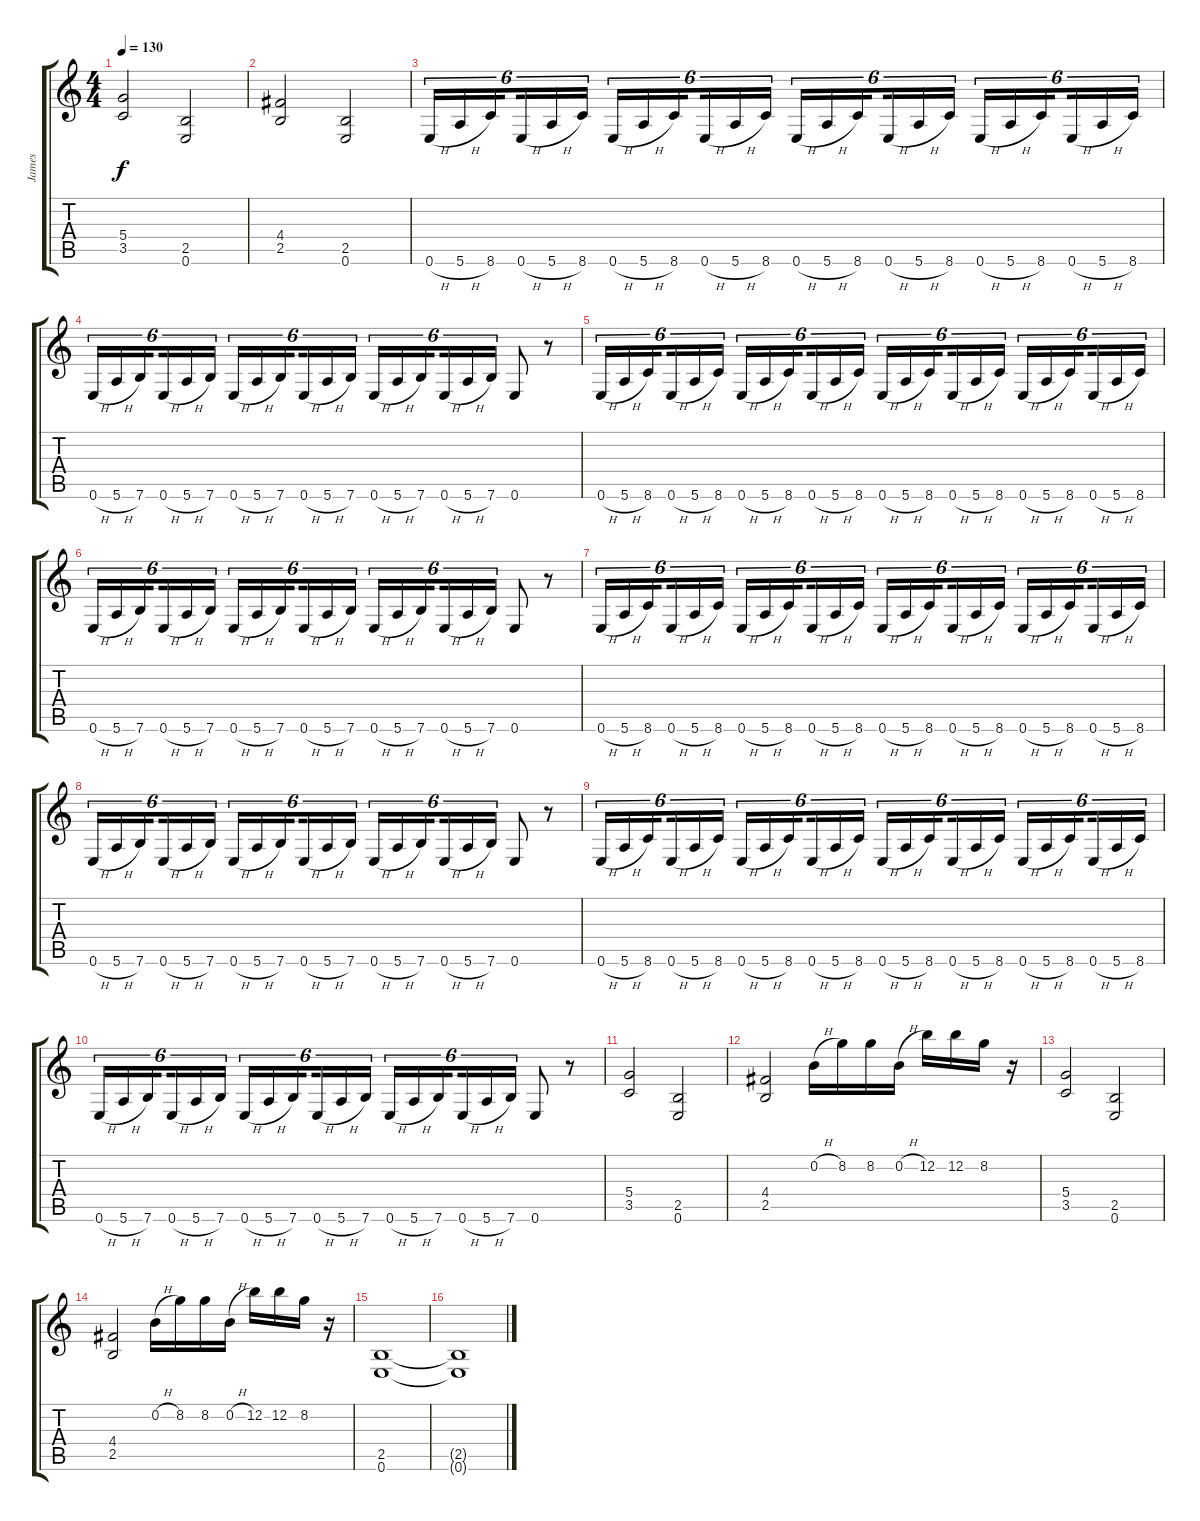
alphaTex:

\track ("James" "James") {instrument overdrivenguitar}
\staff {score tabs}
\tuning (E4 B3 G3 D3 A2 E2) {hide}
\ts (4 4)
\tempo 130
\clef g2
\ks c
(5.4 3.5).2{dy f} (2.5 0.6).2 |
(4.4 2.5).2 (2.5 0.6).2 |
0.6{h}.16{tu (6 4)} 5.6{h}.16{tu (6 4)} 8.6.16{tu (6 4) beam splitsecondary} 0.6{h}.16{tu (6 4)} 5.6{h}.16{tu (6 4)} 8.6.16{tu (6 4)} 0.6{h}.16{tu (6 4)} 5.6{h}.16{tu (6 4)} 8.6.16{tu (6 4) beam splitsecondary} 0.6{h}.16{tu (6 4)} 5.6{h}.16{tu (6 4)} 8.6.16{tu (6 4)} 0.6{h}.16{tu (6 4)} 5.6{h}.16{tu (6 4)} 8.6.16{tu (6 4) beam splitsecondary} 0.6{h}.16{tu (6 4)} 5.6{h}.16{tu (6 4)} 8.6.16{tu (6 4)} 0.6{h}.16{tu (6 4)} 5.6{h}.16{tu (6 4)} 8.6.16{tu (6 4) beam splitsecondary} 0.6{h}.16{tu (6 4)} 5.6{h}.16{tu (6 4)} 8.6.16{tu (6 4)} |
0.6{h}.16{tu (6 4)} 5.6{h}.16{tu (6 4)} 7.6.16{tu (6 4) beam splitsecondary} 0.6{h}.16{tu (6 4)} 5.6{h}.16{tu (6 4)} 7.6.16{tu (6 4)} 0.6{h}.16{tu (6 4)} 5.6{h}.16{tu (6 4)} 7.6.16{tu (6 4) beam splitsecondary} 0.6{h}.16{tu (6 4)} 5.6{h}.16{tu (6 4)} 7.6.16{tu (6 4)} 0.6{h}.16{tu (6 4)} 5.6{h}.16{tu (6 4)} 7.6.16{tu (6 4) beam splitsecondary} 0.6{h}.16{tu (6 4)} 5.6{h}.16{tu (6 4)} 7.6.16{tu (6 4)} 0.6.8 r.8 |
0.6{h}.16{tu (6 4)} 5.6{h}.16{tu (6 4)} 8.6.16{tu (6 4) beam splitsecondary} 0.6{h}.16{tu (6 4)} 5.6{h}.16{tu (6 4)} 8.6.16{tu (6 4)} 0.6{h}.16{tu (6 4)} 5.6{h}.16{tu (6 4)} 8.6.16{tu (6 4) beam splitsecondary} 0.6{h}.16{tu (6 4)} 5.6{h}.16{tu (6 4)} 8.6.16{tu (6 4)} 0.6{h}.16{tu (6 4)} 5.6{h}.16{tu (6 4)} 8.6.16{tu (6 4) beam splitsecondary} 0.6{h}.16{tu (6 4)} 5.6{h}.16{tu (6 4)} 8.6.16{tu (6 4)} 0.6{h}.16{tu (6 4)} 5.6{h}.16{tu (6 4)} 8.6.16{tu (6 4) beam splitsecondary} 0.6{h}.16{tu (6 4)} 5.6{h}.16{tu (6 4)} 8.6.16{tu (6 4)} |
0.6{h}.16{tu (6 4)} 5.6{h}.16{tu (6 4)} 7.6.16{tu (6 4) beam splitsecondary} 0.6{h}.16{tu (6 4)} 5.6{h}.16{tu (6 4)} 7.6.16{tu (6 4)} 0.6{h}.16{tu (6 4)} 5.6{h}.16{tu (6 4)} 7.6.16{tu (6 4) beam splitsecondary} 0.6{h}.16{tu (6 4)} 5.6{h}.16{tu (6 4)} 7.6.16{tu (6 4)} 0.6{h}.16{tu (6 4)} 5.6{h}.16{tu (6 4)} 7.6.16{tu (6 4) beam splitsecondary} 0.6{h}.16{tu (6 4)} 5.6{h}.16{tu (6 4)} 7.6.16{tu (6 4)} 0.6.8 r.8 |
0.6{h}.16{tu (6 4)} 5.6{h}.16{tu (6 4)} 8.6.16{tu (6 4) beam splitsecondary} 0.6{h}.16{tu (6 4)} 5.6{h}.16{tu (6 4)} 8.6.16{tu (6 4)} 0.6{h}.16{tu (6 4)} 5.6{h}.16{tu (6 4)} 8.6.16{tu (6 4) beam splitsecondary} 0.6{h}.16{tu (6 4)} 5.6{h}.16{tu (6 4)} 8.6.16{tu (6 4)} 0.6{h}.16{tu (6 4)} 5.6{h}.16{tu (6 4)} 8.6.16{tu (6 4) beam splitsecondary} 0.6{h}.16{tu (6 4)} 5.6{h}.16{tu (6 4)} 8.6.16{tu (6 4)} 0.6{h}.16{tu (6 4)} 5.6{h}.16{tu (6 4)} 8.6.16{tu (6 4) beam splitsecondary} 0.6{h}.16{tu (6 4)} 5.6{h}.16{tu (6 4)} 8.6.16{tu (6 4)} |
0.6{h}.16{tu (6 4)} 5.6{h}.16{tu (6 4)} 7.6.16{tu (6 4) beam splitsecondary} 0.6{h}.16{tu (6 4)} 5.6{h}.16{tu (6 4)} 7.6.16{tu (6 4)} 0.6{h}.16{tu (6 4)} 5.6{h}.16{tu (6 4)} 7.6.16{tu (6 4) beam splitsecondary} 0.6{h}.16{tu (6 4)} 5.6{h}.16{tu (6 4)} 7.6.16{tu (6 4)} 0.6{h}.16{tu (6 4)} 5.6{h}.16{tu (6 4)} 7.6.16{tu (6 4) beam splitsecondary} 0.6{h}.16{tu (6 4)} 5.6{h}.16{tu (6 4)} 7.6.16{tu (6 4)} 0.6.8 r.8 |
0.6{h}.16{tu (6 4)} 5.6{h}.16{tu (6 4)} 8.6.16{tu (6 4) beam splitsecondary} 0.6{h}.16{tu (6 4)} 5.6{h}.16{tu (6 4)} 8.6.16{tu (6 4)} 0.6{h}.16{tu (6 4)} 5.6{h}.16{tu (6 4)} 8.6.16{tu (6 4) beam splitsecondary} 0.6{h}.16{tu (6 4)} 5.6{h}.16{tu (6 4)} 8.6.16{tu (6 4)} 0.6{h}.16{tu (6 4)} 5.6{h}.16{tu (6 4)} 8.6.16{tu (6 4) beam splitsecondary} 0.6{h}.16{tu (6 4)} 5.6{h}.16{tu (6 4)} 8.6.16{tu (6 4)} 0.6{h}.16{tu (6 4)} 5.6{h}.16{tu (6 4)} 8.6.16{tu (6 4) beam splitsecondary} 0.6{h}.16{tu (6 4)} 5.6{h}.16{tu (6 4)} 8.6.16{tu (6 4)} |
0.6{h}.16{tu (6 4)} 5.6{h}.16{tu (6 4)} 7.6.16{tu (6 4) beam splitsecondary} 0.6{h}.16{tu (6 4)} 5.6{h}.16{tu (6 4)} 7.6.16{tu (6 4)} 0.6{h}.16{tu (6 4)} 5.6{h}.16{tu (6 4)} 7.6.16{tu (6 4) beam splitsecondary} 0.6{h}.16{tu (6 4)} 5.6{h}.16{tu (6 4)} 7.6.16{tu (6 4)} 0.6{h}.16{tu (6 4)} 5.6{h}.16{tu (6 4)} 7.6.16{tu (6 4) beam splitsecondary} 0.6{h}.16{tu (6 4)} 5.6{h}.16{tu (6 4)} 7.6.16{tu (6 4)} 0.6.8 r.8 |
(5.4 3.5).2 (2.5 0.6).2 |
(4.4 2.5).2 0.2{h}.16 8.2.16 8.2.16 0.2{h}.16 12.2.16 12.2.16 8.2.16 r.16 |
(5.4 3.5).2 (2.5 0.6).2 |
(4.4 2.5).2 0.2{h}.16 8.2.16 8.2.16 0.2{h}.16 12.2.16 12.2.16 8.2.16 r.16 |
(2.5 0.6).1 |
(2.5{t} 0.6{t}).1
